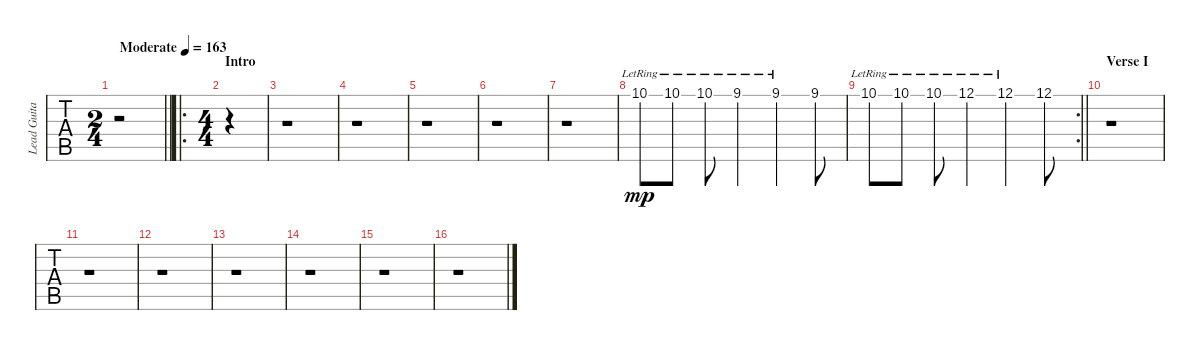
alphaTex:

\track ("Lead Guitar" "Lead Guita") {instrument overdrivenguitar}
\staff {tabs}
\tuning (E4 B3 G3 D3 A2 E2) {hide}
\ts (2 4)
\tempo (163 "Moderate")
\clef g2
\barLineRight lightlight
\ks c
r.2{dy mp instrument overdrivenguitar} |
\ro
\ts (4 4)
\section ("" "Intro")
|
r.1 |
r.1 |
r.1 |
r.1 |
r.1 |
10.1{lr}.8 10.1{lr}.8 10.1{lr}.8 9.1{lr}.4 9.1{lr}.4 9.1.8 |
\rc 2
\barLineRight lightlight
10.1{lr}.8 10.1{lr}.8 10.1{lr}.8 12.1{lr}.4 12.1{lr}.4 12.1.8 |
\section ("" "Verse I")
r.1 |
r.1 |
r.1 |
r.1 |
r.1 |
r.1 |
r.1
